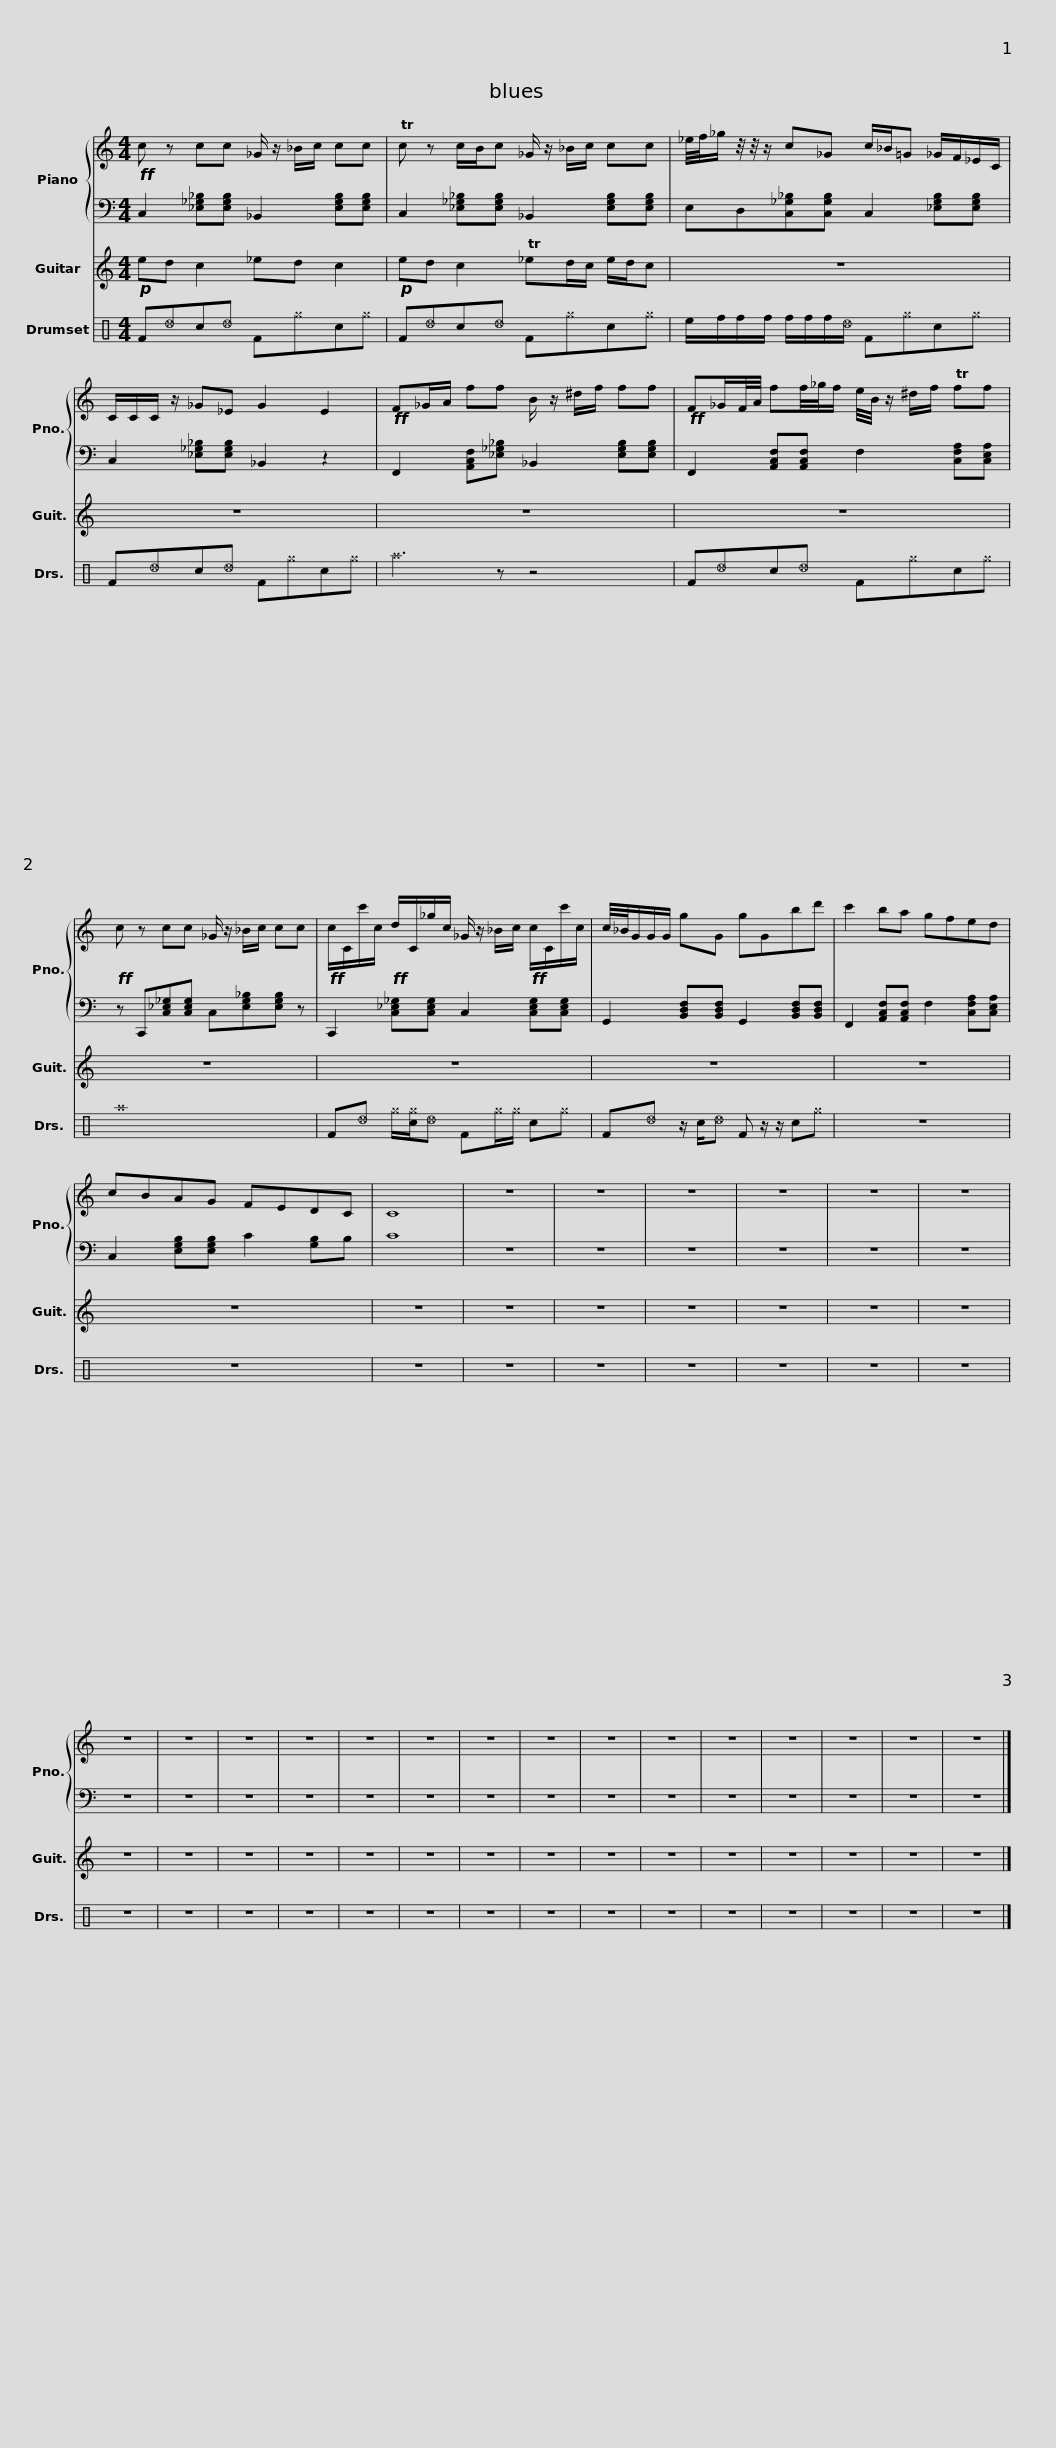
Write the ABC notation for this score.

X:1
%%score { 1 | 2 } 3 4
L:1/8
M:4/4
I:linebreak $
K:C
V:1 treble
V:2 bass
V:3 treble transpose=-12
V:4 perc
K:none
V:1
!ff! c z cc _G/ z/ _B/c/ cc | Tc z c/B/c _G/ z/ _B/c/ cc |$ _e/4f/4_g/ z/4 z/4 z/ c_G c/_B/=G _G/F/_E/C/ | C/C/C/ z/ _G_E G2 E2 |$!ff! F_G/A/ ff B/ z/ ^d/f/ ff | %5
!ff! F_G/F/4A/4 ff/4_g/4f/ e/4B/4 z/ ^d/f/ Tff |!ff! c z cc _G/ z/ _B/c/ cc |$!ff! c/C/c'/c/!ff! d/C/_g/c/ _G/ z/ _B/c/!ff! c/C/c'/c/ | c/4_B/4G/G/G/ gG gGbd' | c'2 ba gfed |$ %10
 cBAG FEDC | C8 | z8 | z8 | z8 | %15
 z8 | z8 | z8 | z8 | z8 | %20
 z8 | z8 | z8 | z8 | z8 |$ %25
 z8 | z8 | z8 | z8 | z8 | %30
 z8 | z8 | z8 |] %33
V:2
 C,2 [_E,_G,_B,][E,G,B,] _B,,2 [E,G,B,][E,G,B,] | C,2 [_E,_G,_B,][E,G,B,] _B,,2 [E,G,B,][E,G,B,] |$ E,D,[C,_G,_B,][C,G,B,] C,2 [_E,G,B,][E,G,B,] | C,2 [_E,_G,_B,][E,G,B,] _B,,2 z2 |$ F,,2 [A,,C,F,][_E,_G,_B,] _B,,2 [E,G,B,][E,G,B,] | %5
 F,,2 [A,,C,F,][A,,C,F,] F,2 [C,F,A,][C,E,A,] | z C,,[C,_E,_G,][C,E,G,] C,[E,G,_B,][E,G,B,] z |$ C,,2 [C,_E,_G,][C,E,G,] C,2 [C,E,G,][C,E,G,] | G,,2 [B,,D,F,][B,,D,F,] G,,2 [B,,D,F,][B,,D,F,] | F,,2 [A,,C,F,][A,,C,F,] F,2 [C,F,A,][C,E,A,] |$ %10
 C,2 [E,G,B,][E,G,B,] C2 [G,B,]B, | C8 | z8 | z8 | z8 | %15
 z8 | z8 | z8 | z8 | z8 | %20
 z8 | z8 | z8 | z8 | z8 |$ %25
 z8 | z8 | z8 | z8 | z8 | %30
 z8 | z8 | z8 |] %33
V:3
!p! ed c2 _ed c2 |!p! ed c2 T_ed/c/ e/d/c |$ z8 | z8 |$ z8 | %5
 z8 | z8 |$ z8 | z8 | z8 |$ %10
 z8 | z8 | z8 | z8 | z8 | %15
 z8 | z8 | z8 | z8 | z8 | %20
 z8 | z8 | z8 | z8 | z8 |$ %25
 z8 | z8 | z8 | z8 | z8 | %30
 z8 | z8 | z8 |] %33
V:4
 F_dc_d F^gc^g | F_dc_d F^gc^g |$ e/f/f/f/ f/f/f/_d/ F^gc^g | F_dc_d F^gc^g |$ ^a3 z z4 | %5
 F_dc_d F^gc^g | ^a8 |$ F_d ^g/[c^g]/_d F^g/^g/ c^g | F_d z/ c/_d F z/ z/ c^g | z8 |$ %10
 z8 | z8 | z8 | z8 | z8 | %15
 z8 | z8 | z8 | z8 | z8 | %20
 z8 | z8 | z8 | z8 | z8 |$ %25
 z8 | z8 | z8 | z8 | z8 | %30
 z8 | z8 | z8 |] %33
